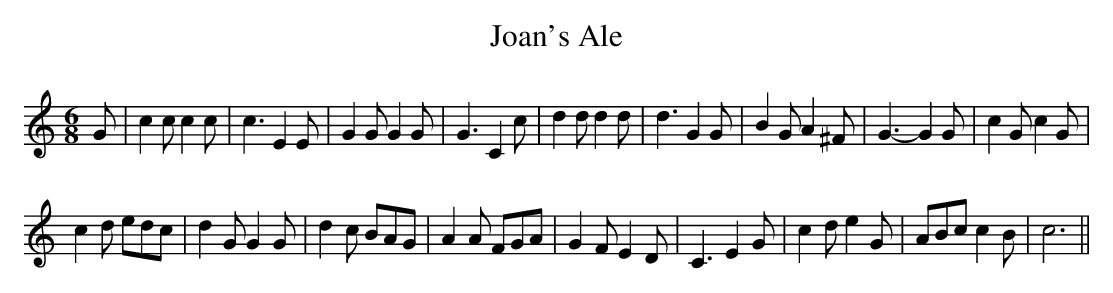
X:1
T:Joan's Ale
M:6/8
L:1/8
K:C
G | c2 c c2 c | c3 E2 E | G2 G G2 G | G3 C2 c | d2 d d2 d | d3 G2 G | B2 G A2 ^F | G3-G2 G | c2 G c2 G |
c2 d edc | d2 G G2 G | d2 c BAG | A2 A FGA | G2 F E2 D | C3 E2 G | c2 d e2 G | ABc c2 B | c6 ||
